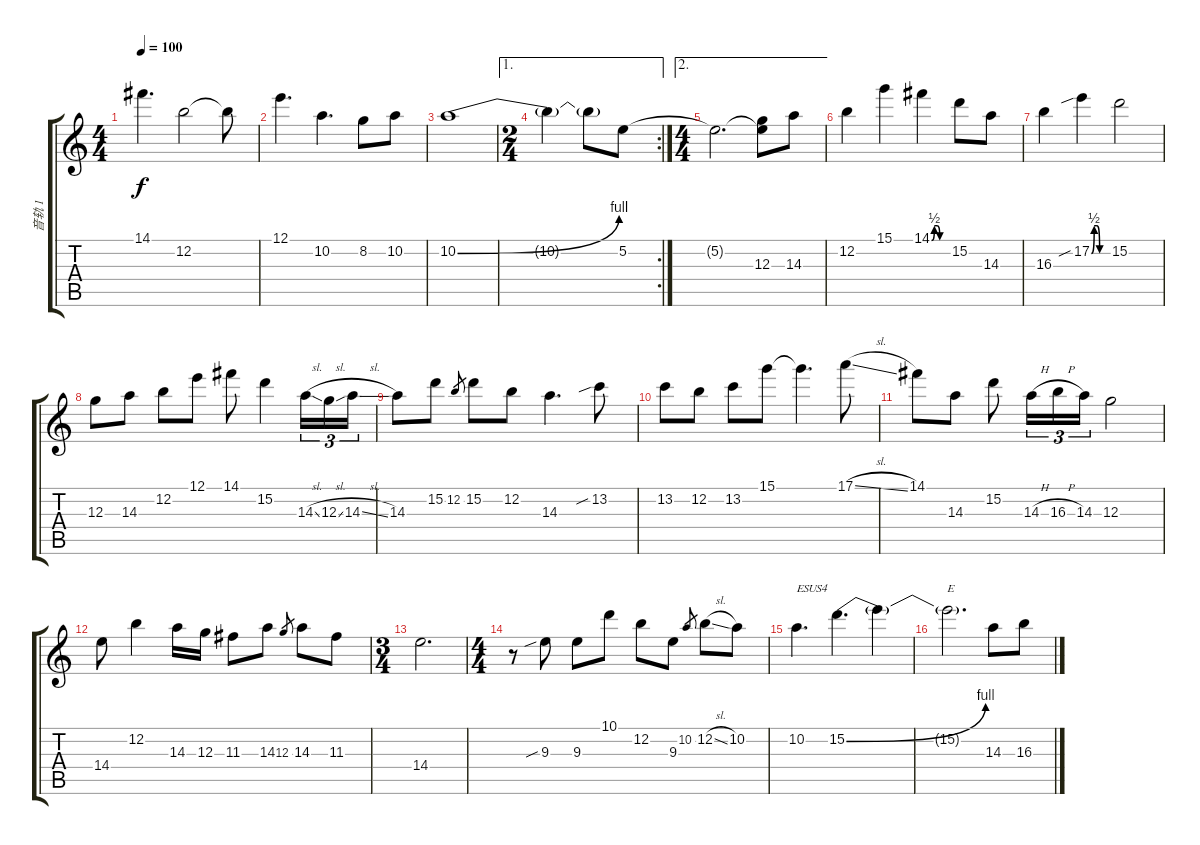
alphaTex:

\track ("音轨 1" "音轨 1") {instrument overdrivenguitar}
\staff {score tabs}
\tuning (E4 B3 G3 D3 A2 E2) {hide}
\ts (4 4)
\tempo 100
\clef g2
\ks c
14.1.4{d dy f} 12.2.2 12.2{t}.8 |
12.1.4{d} 10.2.4{d} 8.2.8 10.2.8 |
10.2{be (bend 0 0 60 4)}.1 |
\ae 1
\rc 2
\ts (2 4)
10.2{t}.4 10.2{t}.8 5.2.8 |
\ae 2
\ts (4 4)
5.2{t}.2{d} (5.2{t} 12.3).8 14.3.8 |
12.2.4 15.1.4 14.1{be (custom 0 0 10 2 20 2 30 0 60 0)}.4 15.2.8 14.3.8 |
16.3.4 17.2{be (custom 0 0 10 2 20 2 30 0 60 0) sib}.4 15.2.2 |
12.3.8 14.3.8 12.2.8 12.1.8 14.1.8 15.2.4 14.3{sl}.16{tu (3 2)} 12.3{sl}.16{tu (3 2)} 14.3{sl}.16{tu (3 2)} |
14.3.8 15.2.8 12.2.8{gr} 15.2.8 12.2.8 14.3.4{d} 13.2{sib}.8 |
13.2.8 12.2.8 13.2.8 15.1.8 15.1{t}.4{d} 17.1{sl}.8 |
14.1.8 14.3.8 15.2.8 14.3{h}.16{tu (3 2)} 16.3{h}.16{tu (3 2)} 14.3.16{tu (3 2)} 12.3.2 |
14.4.8 12.2.4 14.3.16 12.3.16 11.3.8 14.3.8 12.3.8{gr} 14.3.8 11.3.8 |
\ts (3 4)
14.4.2{d} |
\ts (4 4)
r.8 9.3{sib}.8 9.3.8 10.1.8 12.2.8 9.3.8 10.2.8{gr} 12.2{sl}.8 10.2.8 |
10.2.4{d txt "ESUS4"} 15.2{be (bend 0 0 60 4)}.4{d} 15.2{t}.4 |
15.2{t}.2{d txt "E"} 14.3.8 16.3.8
